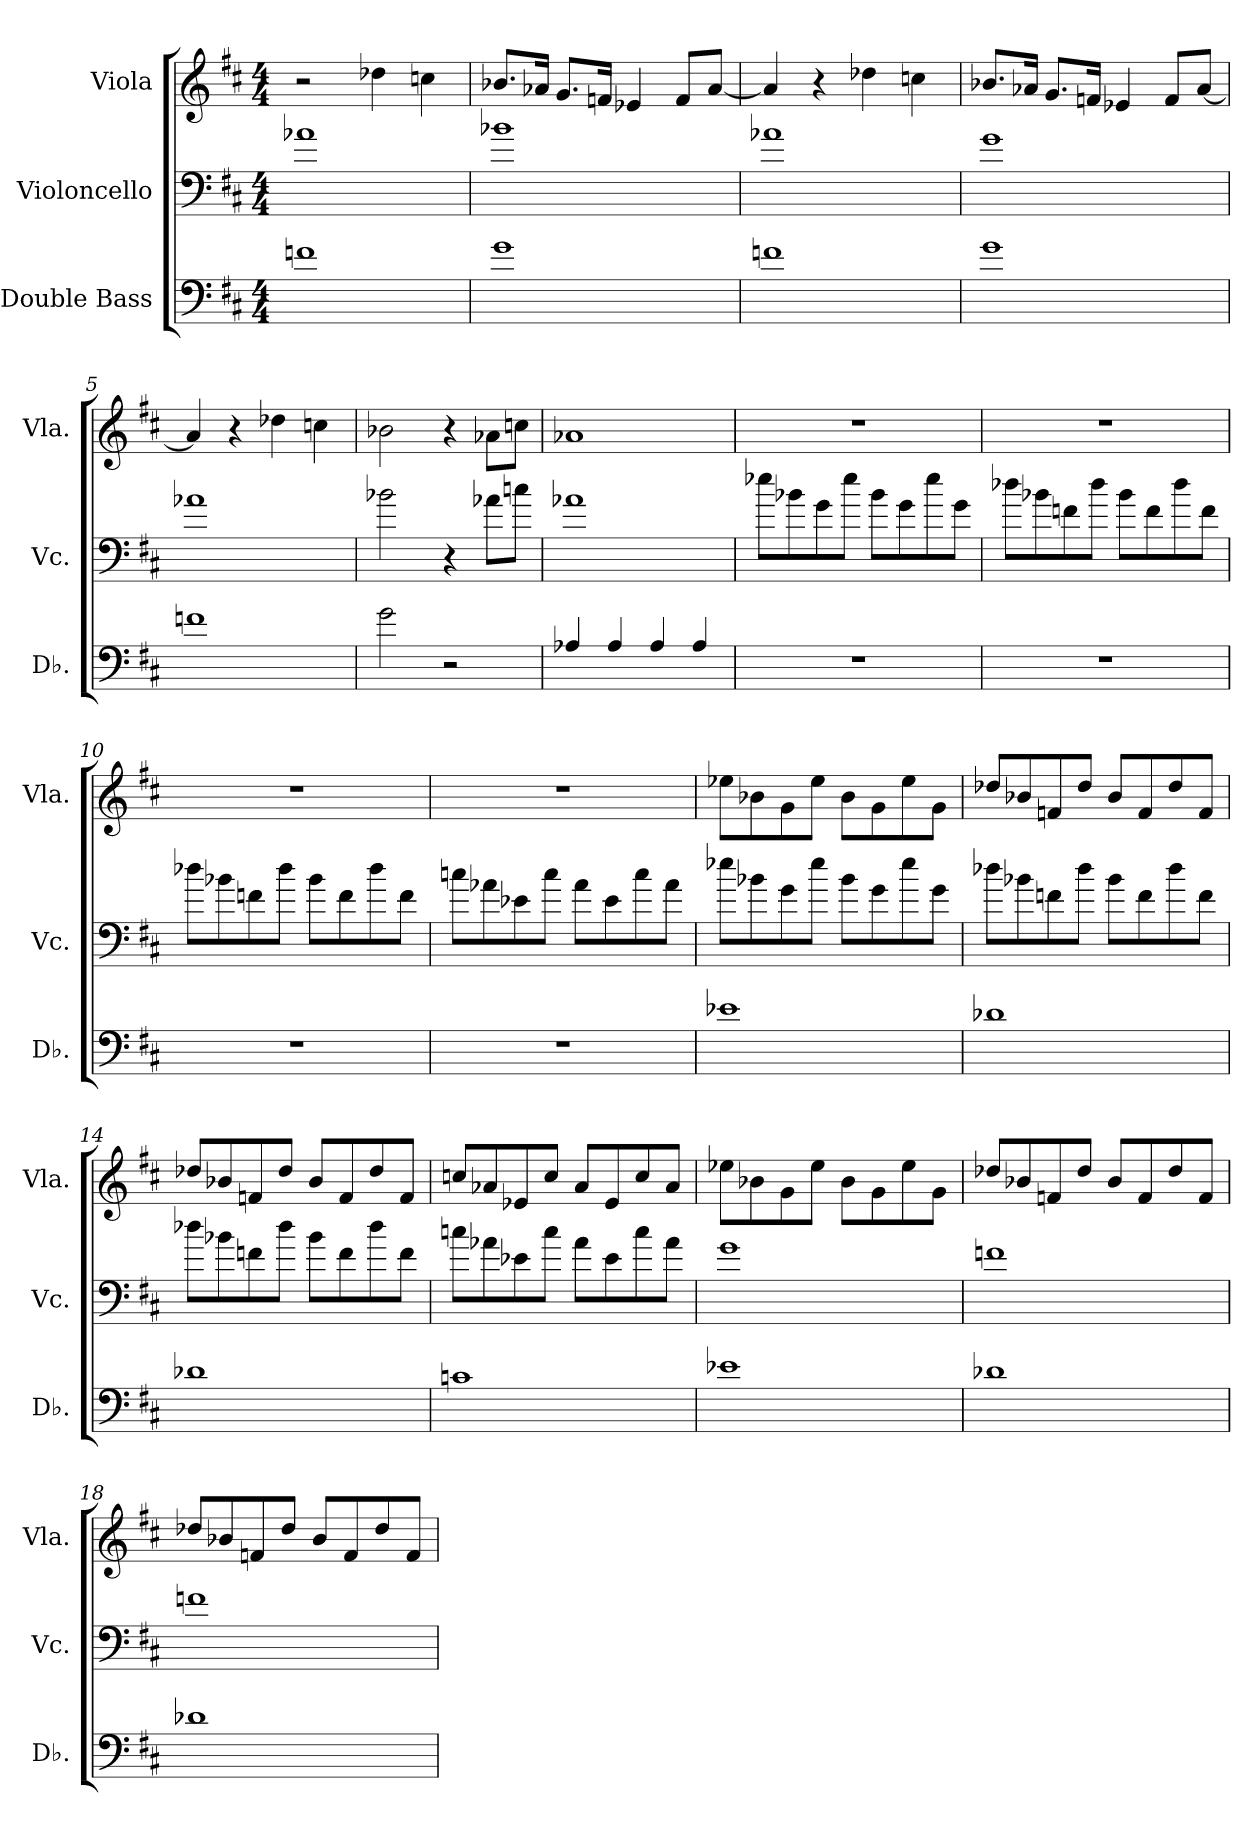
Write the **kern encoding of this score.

**kern	**kern	**kern
*part3	*part2	*part1
*staff3	*staff2	*staff1
*I"Double Bass	*I"Violoncello	*I"Viola
*I'Db.	*I'Vc.	*I'Vla.
*clefF4	*clefF4	*clefG2
*ITrd7c12	*	*
*k[f#c#]	*k[f#c#]	*k[f#c#]
*M4/4	*M4/4	*M4/4
=1	=1	=1
1Fn	1a-X	2r
.	.	4dd-X\
.	.	4ccn\
=2	=2	=2
1G	1b-X	8.b-X/L
.	.	16a-X/Jk
.	.	8.g/L
.	.	16fn/Jk
.	.	4e-X/
.	.	8f/L
.	.	[8a-/J
=3	=3	=3
1Fn	1a-X	4a-/]
.	.	4r
.	.	4dd-X\
.	.	4ccn\
=4	=4	=4
1G	1g	8.b-X/L
.	.	16a-X/Jk
.	.	8.g/L
.	.	16fn/Jk
.	.	4e-X/
.	.	8f/L
.	.	[8a-/J
=5	=5	=5
1Fn	1a-X	4a-/]
.	.	4r
.	.	4dd-X\
.	.	4ccn\
!!LO:LB:g=z
=6	=6	=6
2G\	2b-X\	2b-X\
2r	4r	4r
.	8a-X\L	8a-X\L
.	8ccn\J	8ccn\J
=7	=7	=7
4AA-X/	1a-X	1a-X
4AA-/	.	.
4AA-/	.	.
4AA-/	.	.
=8	=8	=8
1r	8ee-X\L	1r
.	8b-X\	.
.	8g\	.
.	8ee-\J	.
.	8b-\L	.
.	8g\	.
.	8ee-\	.
.	8g\J	.
=9	=9	=9
1r	8dd-X\L	1r
.	8b-X\	.
.	8fn\	.
.	8dd-\J	.
.	8b-\L	.
.	8f\	.
.	8dd-\	.
.	8f\J	.
!!LO:LB:g=z
=10	=10	=10
1r	8dd-X\L	1r
.	8b-X\	.
.	8fn\	.
.	8dd-\J	.
.	8b-\L	.
.	8f\	.
.	8dd-\	.
.	8f\J	.
=11	=11	=11
1r	8ccn\L	1r
.	8a-X\	.
.	8e-X\	.
.	8cc\J	.
.	8a-\L	.
.	8e-\	.
.	8cc\	.
.	8a-\J	.
=12	=12	=12
1E-X	8ee-X\L	8ee-X\L
.	8b-X\	8b-X\
.	8g\	8g\
.	8ee-\J	8ee-\J
.	8b-\L	8b-\L
.	8g\	8g\
.	8ee-\	8ee-\
.	8g\J	8g\J
!!LO:PB:g=z
=13	=13	=13
1D-X	8dd-X\L	8dd-X/L
.	8b-X\	8b-X/
.	8fn\	8fn/
.	8dd-\J	8dd-/J
.	8b-\L	8b-/L
.	8f\	8f/
.	8dd-\	8dd-/
.	8f\J	8f/J
=14	=14	=14
1D-X	8dd-X\L	8dd-X/L
.	8b-X\	8b-X/
.	8fn\	8fn/
.	8dd-\J	8dd-/J
.	8b-\L	8b-/L
.	8f\	8f/
.	8dd-\	8dd-/
.	8f\J	8f/J
=15	=15	=15
1Cn	8ccn\L	8ccn/L
.	8a-X\	8a-X/
.	8e-X\	8e-X/
.	8cc\J	8cc/J
.	8a-\L	8a-/L
.	8e-\	8e-/
.	8cc\	8cc/
.	8a-\J	8a-/J
!!LO:LB:g=z
=16	=16	=16
1E-X	1g	8ee-X\L
.	.	8b-X\
.	.	8g\
.	.	8ee-\J
.	.	8b-\L
.	.	8g\
.	.	8ee-\
.	.	8g\J
=17	=17	=17
1D-X	1fn	8dd-X/L
.	.	8b-X/
.	.	8fn/
.	.	8dd-/J
.	.	8b-/L
.	.	8f/
.	.	8dd-/
.	.	8f/J
=18	=18	=18
1D-X	1fn	8dd-X/L
.	.	8b-X/
.	.	8fn/
.	.	8dd-/J
.	.	8b-/L
.	.	8f/
.	.	8dd-/
.	.	8f/J
=	=	=
*-	*-	*-
